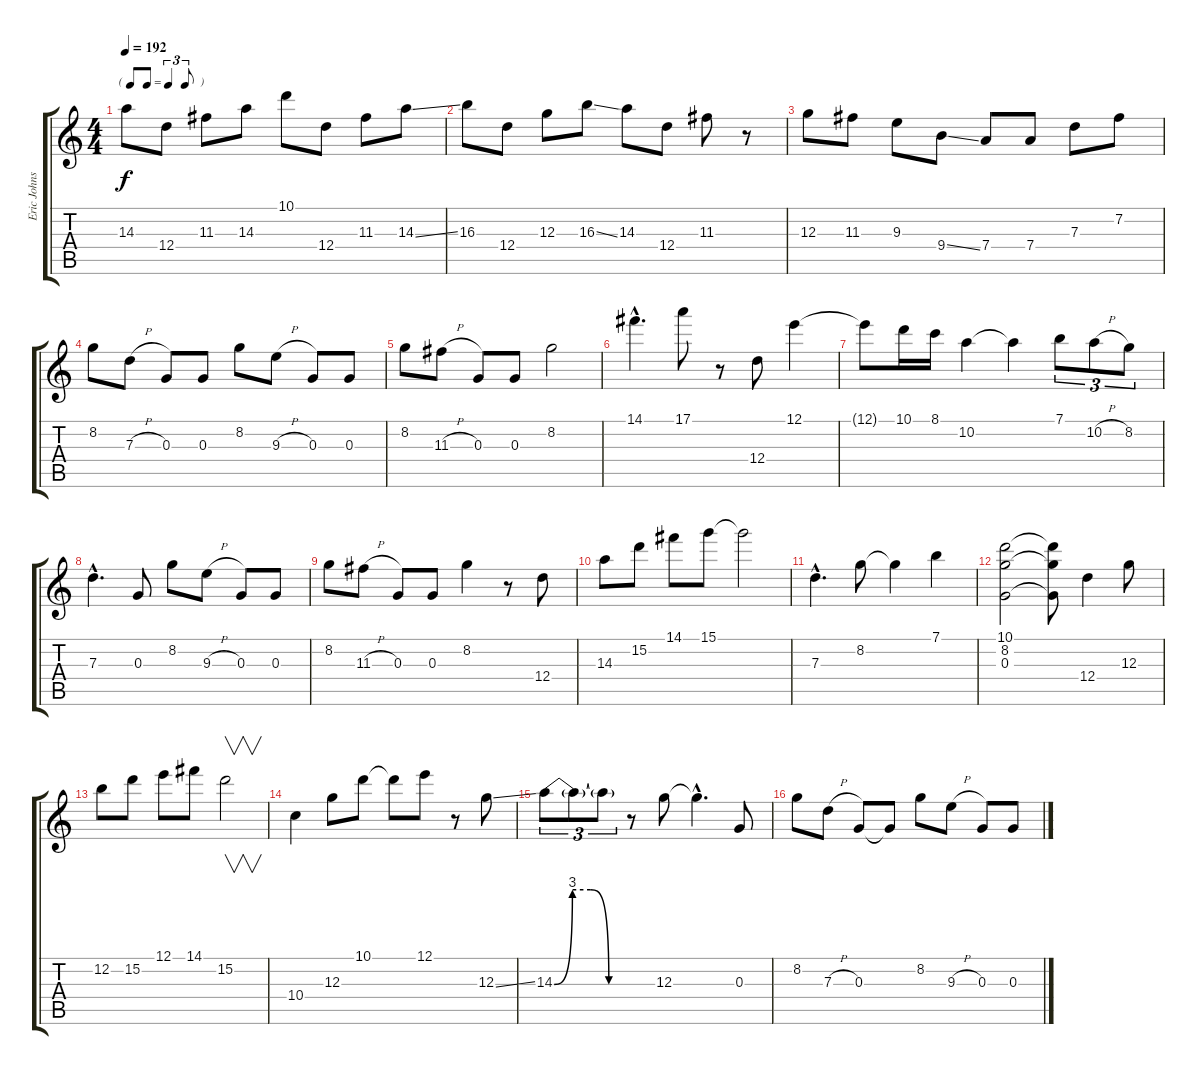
\track ("Eric Johnson" "Eric Johns") {instrument distortionguitar}
\staff {score tabs}
\tuning (E4 B3 G3 D3 A2 E2) {hide}
\ts (4 4)
\tf triplet8th
\tempo 192
\clef g2
\ks c
14.3.8{dy f} 12.4.8 11.3.8 14.3.8 10.1.8 12.4.8 11.3.8 14.3{ss}.8 |
16.3.8 12.4.8 12.3.8 16.3{ss}.8 14.3.8 12.4.8 11.3.8 r.8 |
12.3.8 11.3.8 9.3.8 9.4{ss}.8 7.4.8 7.4.8 7.3.8 7.2.8 |
8.2.8 7.3{h}.8 0.3.8 0.3.8 8.2.8 9.3{h}.8 0.3.8 0.3.8 |
8.2.8 11.3{h}.8 0.3.8 0.3.8 8.2.2 |
14.1{hac}.4{d} 17.1.8 r.8 12.4.8 12.1.4 |
12.1{t}.8 10.1.16 8.1.16 10.2.4 10.2{t}.4 7.1.8{tu (3 2)} 10.2{h}.8{tu (3 2)} 8.2.8{tu (3 2)} |
7.3{hac}.4{d} 0.3.8 8.2.8 9.3{h}.8 0.3.8 0.3.8 |
8.2.8 11.3{h}.8 0.3.8 0.3.8 8.2.4 r.8 12.4.8 |
14.3.8 15.2.8 14.1.8 15.1.8 15.1{t}.2 |
7.3{hac}.4{d} 8.2.8 8.2{t}.4 7.1.4 |
(10.1 8.2 0.3).2 (10.1{t} 8.2{t} 0.3{t}).8 12.4.4 12.3.8 |
12.2.8 15.2.8 12.1.8 14.1.8 15.2.2{v} |
10.4.4 12.3.8 10.1.8 10.1{t}.8 12.1.8 r.8 12.3{ss}.8 |
14.3{be (custom 0 0 15 12 30 12 45 0 60 0)}.8{tu (3 2)} 14.3{t}.8{tu (3 2)} 14.3{t}.8{tu (3 2)} r.8 12.3.8 12.3{hac t}.4{d} 0.3.8 |
8.2.8 7.3{h}.8 0.3.8 0.3{t}.8 8.2.8 9.3{h}.8 0.3.8 0.3.8
